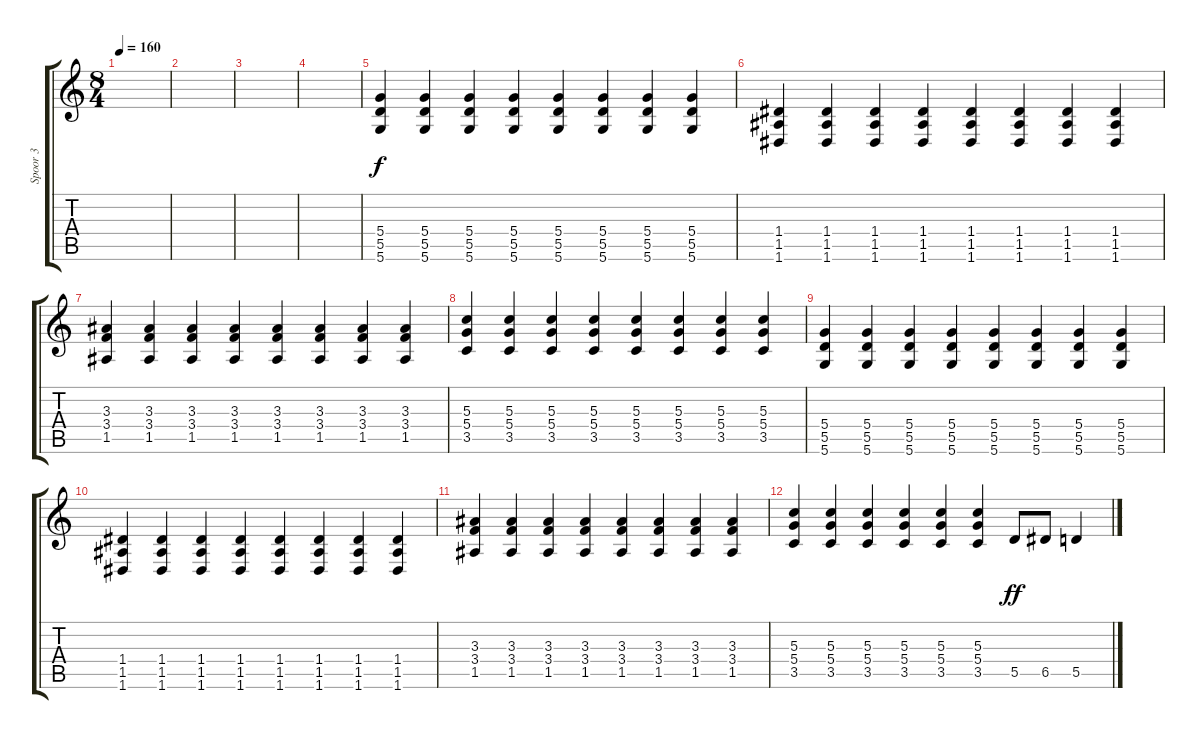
\track ("Spoor 3" "Spoor 3") {instrument distortionguitar}
\staff {score tabs}
\tuning (E4 B3 G3 D3 A2 D2) {hide}
\ts (8 4)
\tempo 160
\clef g2
\ks c
|
|
|
|
(5.4 5.5 5.6).4 (5.4 5.5 5.6).4 (5.4 5.5 5.6).4 (5.4 5.5 5.6).4 (5.4 5.5 5.6).4 (5.4 5.5 5.6).4 (5.4 5.5 5.6).4 (5.4 5.5 5.6).4 |
(1.4 1.5 1.6).4 (1.4 1.5 1.6).4 (1.4 1.5 1.6).4 (1.4 1.5 1.6).4 (1.4 1.5 1.6).4 (1.4 1.5 1.6).4 (1.4 1.5 1.6).4 (1.4 1.5 1.6).4 |
(3.3 3.4 1.5).4 (3.3 3.4 1.5).4 (3.3 3.4 1.5).4 (3.3 3.4 1.5).4 (3.3 3.4 1.5).4 (3.3 3.4 1.5).4 (3.3 3.4 1.5).4 (3.3 3.4 1.5).4 |
(5.3 5.4 3.5).4 (5.3 5.4 3.5).4 (5.3 5.4 3.5).4 (5.3 5.4 3.5).4 (5.3 5.4 3.5).4 (5.3 5.4 3.5).4 (5.3 5.4 3.5).4 (5.3 5.4 3.5).4 |
(5.4 5.5 5.6).4 (5.4 5.5 5.6).4 (5.4 5.5 5.6).4 (5.4 5.5 5.6).4 (5.4 5.5 5.6).4 (5.4 5.5 5.6).4 (5.4 5.5 5.6).4 (5.4 5.5 5.6).4 |
(1.4 1.5 1.6).4 (1.4 1.5 1.6).4 (1.4 1.5 1.6).4 (1.4 1.5 1.6).4 (1.4 1.5 1.6).4 (1.4 1.5 1.6).4 (1.4 1.5 1.6).4 (1.4 1.5 1.6).4 |
(3.3 3.4 1.5).4 (3.3 3.4 1.5).4 (3.3 3.4 1.5).4 (3.3 3.4 1.5).4 (3.3 3.4 1.5).4 (3.3 3.4 1.5).4 (3.3 3.4 1.5).4 (3.3 3.4 1.5).4 |
(5.3 5.4 3.5).4 (5.3 5.4 3.5).4 (5.3 5.4 3.5).4 (5.3 5.4 3.5).4 (5.3 5.4 3.5).4 (5.3 5.4 3.5).4 5.5.8{dy ff} 6.5.8 5.5.4
